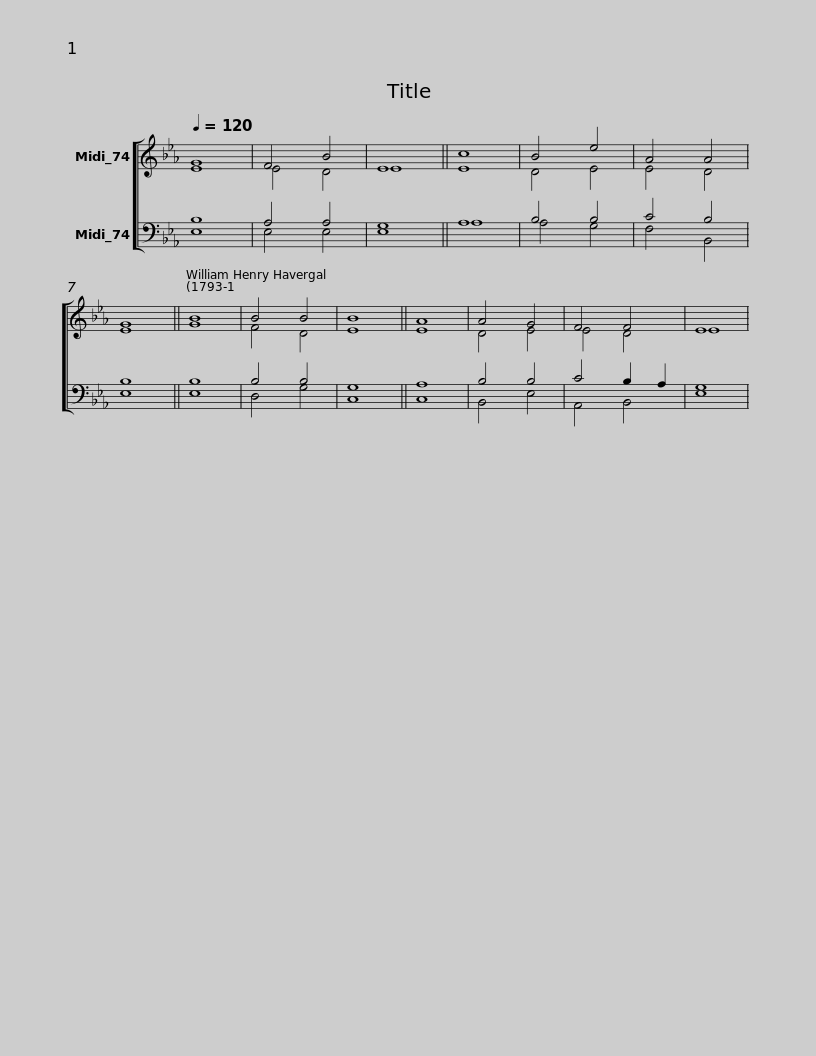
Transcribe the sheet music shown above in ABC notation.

X:1
%%score [ ( 1 2 ) ( 3 4 ) ]
L:1/8
Q:1/4=120
M:none
I:linebreak $
K:Eb
V:1 treble
V:2 treble
V:3 bass
V:4 bass
V:1
 G8 | F4 B4 | E8 || c8 | B4 e4 | %5
 A4 A4 | G8 || B8 | B4 B4 | B8 || %10
 A8 | A4 G4 | F4 F4 | E8 | %14
V:2
 E8 | E4 D4 | E8 || E8 | D4 E4 | %5
 E4 D4 | E8 || G8 | F4 D4 | E8 || %10
 E8 | D4 E4 | E4 D4 | E8 | %14
V:3
 B,8 | A,4 A,4 | G,8 || A,8 | B,4 B,4 | %5
 C4 B,4 | B,8 || B,8 | B,4 B,4 | G,8 || %10
 A,8 | B,4 B,4 | C4 B,2 A,2 | G,8 | %14
V:4
 E,8 | E,4 E,4 | E,8 || A,8 | A,4 G,4 | %5
 F,4 B,,4 | E,8 || E,8 | D,4 G,4 | C,8 || %10
 C,8 | B,,4 E,4 | A,,4 B,,4 | E,8 | %14
